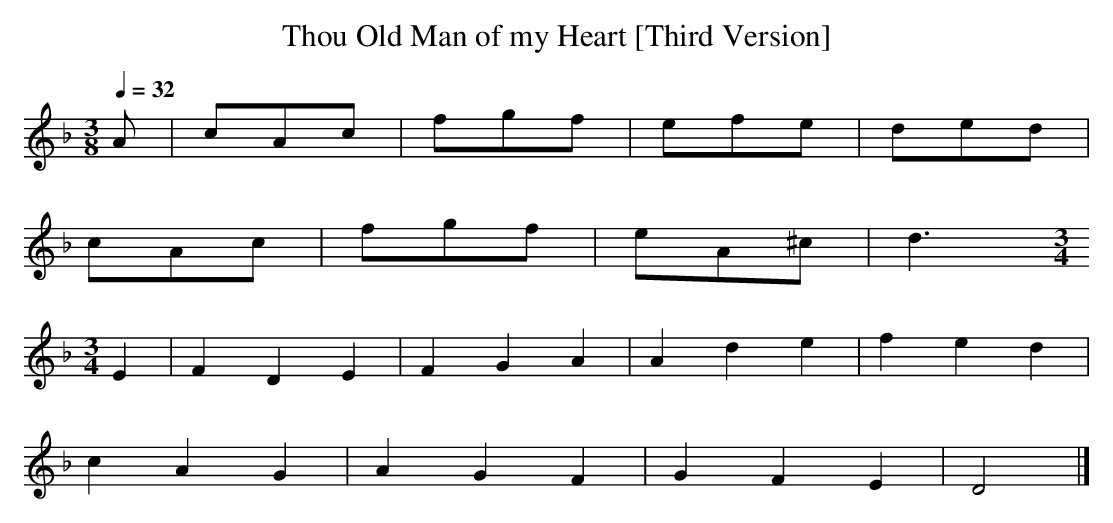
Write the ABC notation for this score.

X:1
T: Thou Old Man of my Heart [Third Version]
M: 3/8
L: 1/8
Q: 1/4=32
K: Dm % 1 flats
V: 1
A | cAc | fgf | efe | ded |
cAc | fgf | eA^c | d3 [M:3/4][L:1/4]
E | FDE | FGA | Ade | fed |
cAG | AGF | GFE | D2 |]
